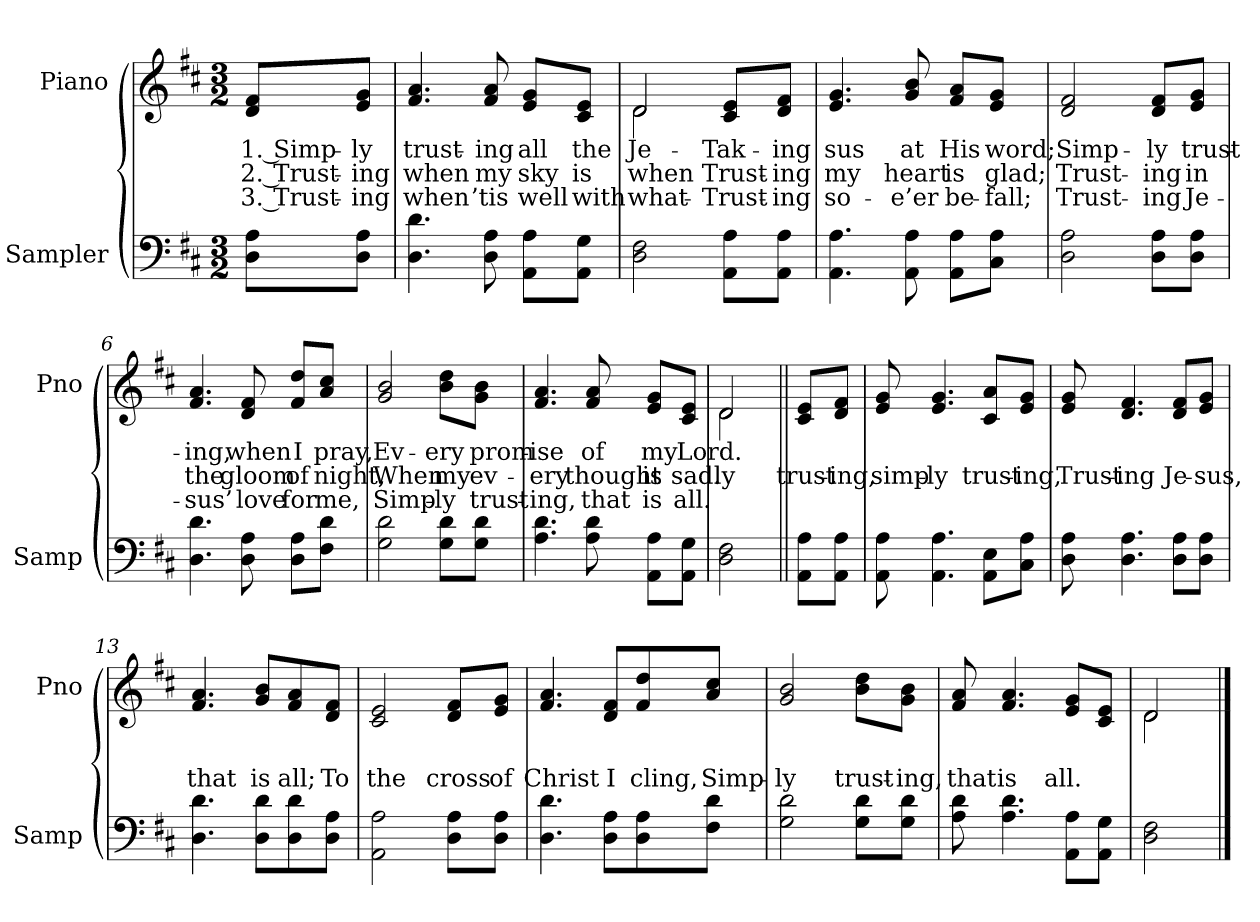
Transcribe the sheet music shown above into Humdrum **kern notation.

**kern	**kern	**text	**text	**text
*part2	*part1	*part1	*part1	*part1
*staff2	*staff1	*staff1	*staff1	*staff1
*I"Sampler	*I"Piano	*	*	*
*I'Samp	*I'Pno	*	*	*
*clefF4	*clefG2	*	*	*
*k[f#c#]	*k[f#c#]	*	*	*
*D:	*D:	*	*	*
*M3/2	*M3/2	*	*	*
=1	=1	=1	=1	=1
8D\ 8A\L	8d/ 8f#/L	1. Simp-	2. Trust-	3. Trust-
8D\ 8A\J	8e/ 8g/J	-ly	-ing	-ing
=2	=2	=2	=2	=2
4.D 4.d	4.f# 4.a	trust-	when	when
8D 8A	8f# 8a	-ing	my	’tis
8AA\ 8A\L	8e/ 8g/L	all	sky	well
8AA\ 8G\J	8c#/ 8e/J	the	is	with
=3	=3	=3	=3	=3
*	*^	*	*	*
2D 2F#	2d/	2d	Je-	when	what-
8AA\ 8A\L	8c#/ 8e/L	4ryy	Tak-	Trust-	Trust-
8AA\ 8A\J	8d/ 8f#/J	.	-ing	-ing	-ing
*	*v	*v	*	*	*
=4	=4	=4	=4	=4
4.AA 4.A	4.e 4.g	-sus	my	-so-
8AA 8A	8g 8b	at	heart	-e’er
8AA\ 8A\L	8f#/ 8a/L	His	is	be-
8C#\ 8A\J	8e/ 8g/J	word;	glad;	-fall;
=5	=5	=5	=5	=5
2D 2A	2d 2f#	Simp-	Trust-	Trust-
8D\ 8A\L	8d/ 8f#/L	-ly	-ing	-ing
8D\ 8A\J	8e/ 8g/J	trust-	in	Je-
=6	=6	=6	=6	=6
4.D 4.d	4.f# 4.a	-ing,	the	-sus’
8D 8A	8d 8f#	when	gloom	love
8D\ 8A\L	8f#/ 8dd/L	I	of	for
8F#\ 8d\J	8a/ 8cc#/J	pray,	night,	me,
=7	=7	=7	=7	=7
2G 2d	2g 2b	Ev-	When	Simp-
8G\ 8d\L	8b\ 8dd\L	-ery	my	-ly
8G\ 8d\J	8g\ 8b\J	prom-	ev-	trust-
=8	=8	=8	=8	=8
4.A 4.d	4.f# 4.a	-ise	-ery	-ing,
8A 8d	8f# 8a	of	thought	that
8AA\ 8A\L	8e/ 8g/L	my	is	is
8AA\ 8G\J	8c#/ 8e/J	Lord.	sad.	all.
=9	=9	=9	=9	=9
*	*^	*	*	*
2D 2F#	2d/	2d	.	-ly	.
=10||	=10||	=10||	=10||	=10||	=10||
!	!LO:TX:t=Refrain	!	!	!	!
*	*v	*v	*	*	*
8AA\ 8A\L	8c#/ 8e/L	.	trust-	.
8AA\ 8A\J	8d/ 8f#/J	.	-ing,	.
=11	=11	=11	=11	=11
8AA 8A	8e 8g	.	simp-	.
4.AA 4.A	4.e 4.g	.	-ly	.
8AA\ 8E\L	8c#/ 8a/L	.	trust-	.
8C#\ 8A\J	8e/ 8g/J	.	-ing,	.
=12	=12	=12	=12	=12
8D 8A	8e 8g	.	Trust-	.
4.D 4.A	4.d 4.f#	.	-ing	.
8D\ 8A\L	8d/ 8f#/L	.	Je-	.
8D\ 8A\J	8e/ 8g/J	.	-sus,	.
=13	=13	=13	=13	=13
4.D 4.d	4.f# 4.a	.	that	.
8D\ 8d\L	8g/ 8b/L	.	is	.
8D\ 8d\	8f#/ 8a/	.	all;	.
8D\ 8A\J	8d/ 8f#/J	.	To	.
=14	=14	=14	=14	=14
2AA 2A	2c# 2e	.	the	.
8D\ 8A\L	8d/ 8f#/L	.	cross	.
8D\ 8A\J	8e/ 8g/J	.	of	.
=15	=15	=15	=15	=15
4.D 4.d	4.f# 4.a	.	Christ	.
8D\ 8A\L	8d/ 8f#/L	.	I	.
8D\ 8A\	8f#/ 8dd/	.	cling,	.
8F#\ 8d\J	8a/ 8cc#/J	.	Simp-	.
=16	=16	=16	=16	=16
2G 2d	2g 2b	.	-ly	.
8G\ 8d\L	8b\ 8dd\L	.	trust-	.
8G\ 8d\J	8g\ 8b\J	.	-ing,	.
=17	=17	=17	=17	=17
8A 8d	8f# 8a	.	that	.
4.A 4.d	4.f# 4.a	.	is	.
8AA\ 8A\L	8e/ 8g/L	.	all.	.
8AA\ 8G\J	8c#/ 8e/J	.	.	.
=18	=18	=18	=18	=18
*	*^	*	*	*
2D 2F#	2d/	2d	.	.	.
*	*v	*v	*	*	*
==	==	==	==	==
*-	*-	*-	*-	*-
